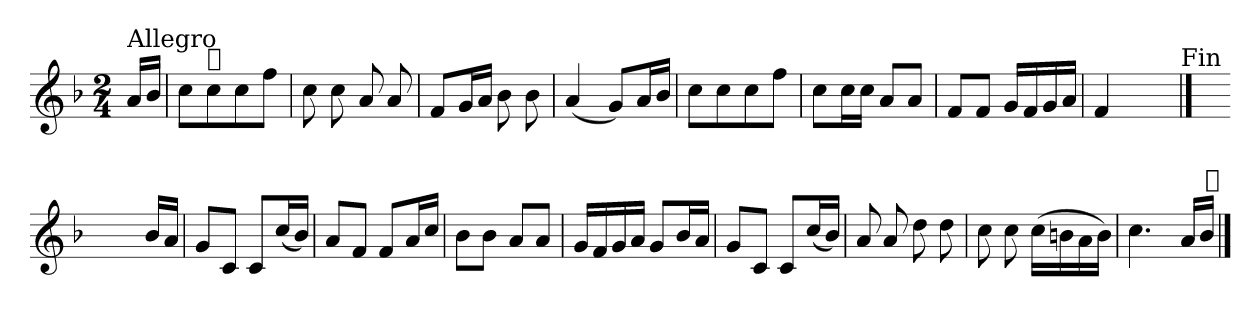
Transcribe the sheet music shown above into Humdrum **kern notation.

**kern
*part1
*staff1
*clefG2
*k[b-]
*F:
*M2/4
=
!LO:TX:a:t=Allegro
16a/LL
16b-/JJ
=1
8cc\L
!LO:TX:a:t=𝄋
8cc\
8cc\
8ff\J
=2
8cc\
8cc\
8a/
8a/
=3
8f/L
16g/L
16a/JJ
8b-\
8b-\
=4
(<4a/
8g/L)
16a/L
16b-/JJ
=5
8cc\L
8cc\
8cc\
8ff\J
=6
8cc\L
16cc\L
16cc\JJ
8a/L
8a/J
=7
8f/L
8f/J
16g/LL
16f/
16g/
16a/JJ
!!LO:LB:g=z
=8
4f/
4ryy
!LO:TX:a:t=Fin
==9
4.ryy
16b-/LL
16a/JJ
=10
8g/L
8c/J
8c/L
(<16cc/L
16b-/JJ)
=11
8a/L
8f/J
8f/L
16a/L
16cc/JJ
=12
8b-\L
8b-\J
8a/L
8a/J
=13
16g/LL
16f/
16g/
16a/JJ
8g/L
16b-/L
16a/JJ
=14
8g/L
8c/J
8c/L
(<16cc/L
16b-/JJ)
=15
8a/
8a/
8dd\
8dd\
!!LO:LB:g=z
=16
8cc\
8cc\
(>16cc\LL
16bn\
16a\
16b\JJ)
=17
4.cc\
16a/LL
16b-/JJ
!LO:TX:a:t=𝄋
==
*-
